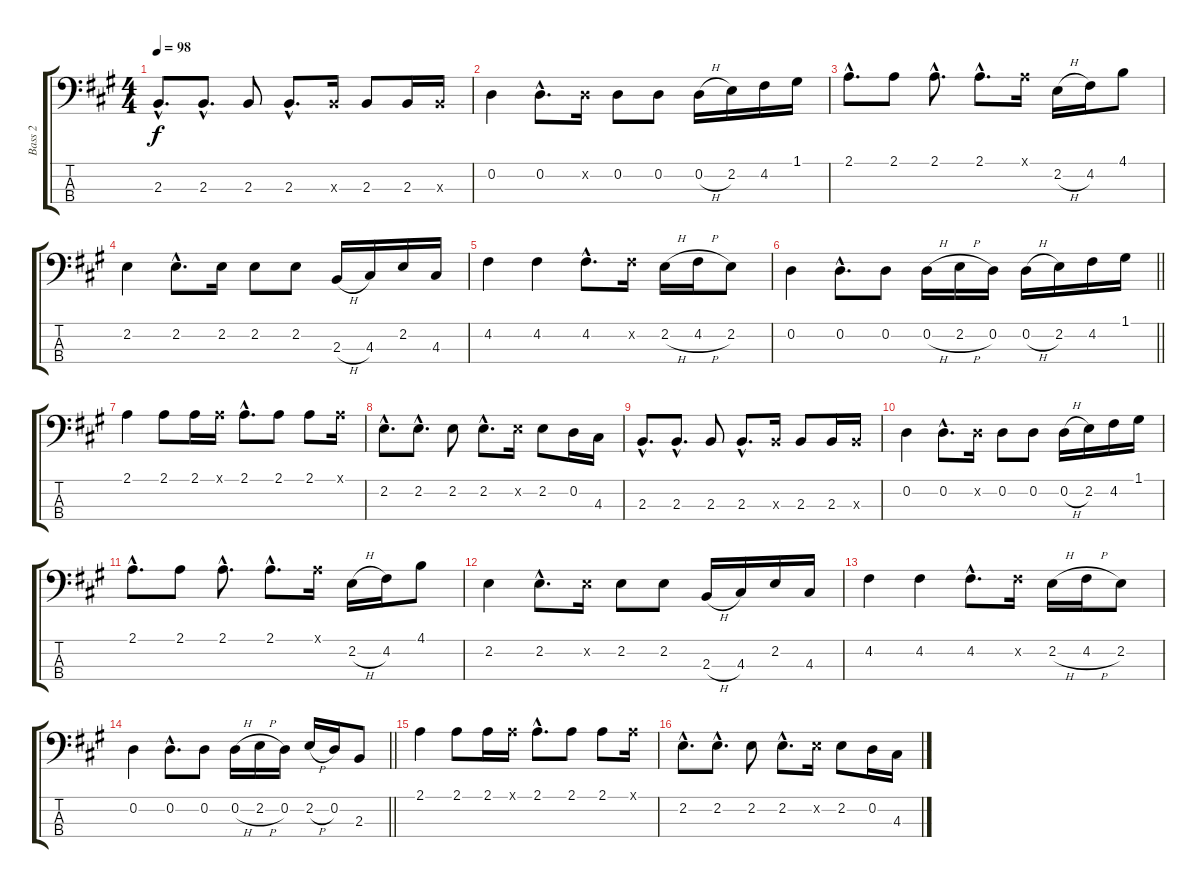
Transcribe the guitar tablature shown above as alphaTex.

\track ("Bass 2" "Bass 2") {instrument electricbassfinger}
\staff {score tabs}
\tuning (G2 D2 A1 E1) {hide}
\ts (4 4)
\tempo 98
\clef f4
\ks a
2.3{hac}.8{d dy f} 2.3{hac}.8{d} 2.3.8 2.3{hac}.8{d} 2.3{x}.16 2.3.8 2.3.16 2.3{x}.16 |
0.2.4 0.2{hac}.8{d} 0.2{x}.16 0.2.8 0.2.8 0.2{h}.16 2.2.16 4.2.16 1.1.16 |
2.1{hac}.8{d} 2.1.8 2.1{hac}.8{d} 2.1{hac}.8{d} 2.1{x}.16 2.2{h}.16 4.2.16 4.1.8 |
2.2.4 2.2{hac}.8{d} 2.2.16 2.2.8 2.2.8 2.3{h}.16 4.3.16 2.2.16 4.3.16 |
4.2.4 4.2.4 4.2{hac}.8{d} 4.2{x}.16 2.2{h}.16 4.2{h}.16 2.2.8 |
\barLineRight lightlight
0.2.4 0.2{hac}.8{d} 0.2.8 0.2{h}.16 2.2{h}.16 0.2.16 0.2{h}.16 2.2.16 4.2.16 1.1.16 |
2.1.4 2.1.8 2.1.16 2.1{x}.16 2.1{hac}.8{d} 2.1.8 2.1.8 2.1{x}.16 |
2.2{hac}.8{d} 2.2{hac}.8{d} 2.2.8 2.2{hac}.8{d} 2.2{x}.16 2.2.8 0.2.16 4.3.16 |
2.3{hac}.8{d} 2.3{hac}.8{d} 2.3.8 2.3{hac}.8{d} 2.3{x}.16 2.3.8 2.3.16 2.3{x}.16 |
0.2.4 0.2{hac}.8{d} 0.2{x}.16 0.2.8 0.2.8 0.2{h}.16 2.2.16 4.2.16 1.1.16 |
2.1{hac}.8{d} 2.1.8 2.1{hac}.8{d} 2.1{hac}.8{d} 2.1{x}.16 2.2{h}.16 4.2.16 4.1.8 |
2.2.4 2.2{hac}.8{d} 2.2{x}.16 2.2.8 2.2.8 2.3{h}.16 4.3.16 2.2.16 4.3.16 |
4.2.4 4.2.4 4.2{hac}.8{d} 4.2{x}.16 2.2{h}.16 4.2{h}.16 2.2.8 |
\barLineRight lightlight
0.2.4 0.2{hac}.8{d} 0.2.8 0.2{h}.16 2.2{h}.16 0.2.16 2.2{h}.16 0.2.16 2.3.8 |
2.1.4 2.1.8 2.1.16 2.1{x}.16 2.1{hac}.8{d} 2.1.8 2.1.8 2.1{x}.16 |
2.2{hac}.8{d} 2.2{hac}.8{d} 2.2.8 2.2{hac}.8{d} 2.2{x}.16 2.2.8 0.2.16 4.3.16
